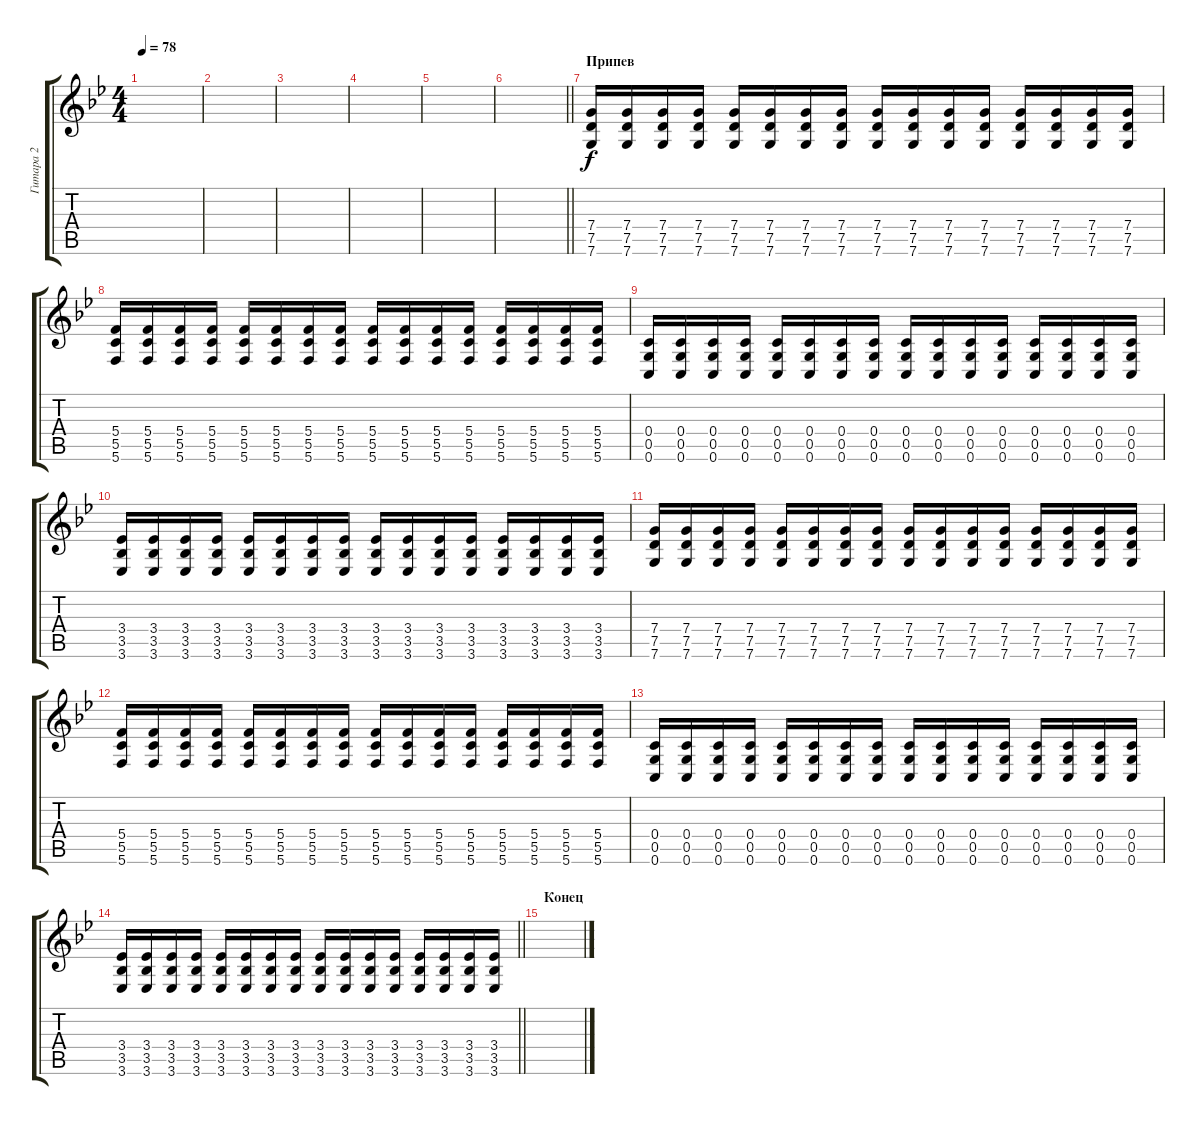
\track ("Гитара 2" "Гитара 2") {instrument overdrivenguitar}
\staff {score tabs}
\tuning (D4 A3 F3 C3 G2 C2) {hide}
\ts (4 4)
\tempo 78
\clef g2
\ks gminor
|
|
|
|
|
\barLineRight lightlight
|
\section ("" "Припев")
(7.4 7.5 7.6).16 (7.4 7.5 7.6).16 (7.4 7.5 7.6).16 (7.4 7.5 7.6).16 (7.4 7.5 7.6).16 (7.4 7.5 7.6).16 (7.4 7.5 7.6).16 (7.4 7.5 7.6).16 (7.4 7.5 7.6).16 (7.4 7.5 7.6).16 (7.4 7.5 7.6).16 (7.4 7.5 7.6).16 (7.4 7.5 7.6).16 (7.4 7.5 7.6).16 (7.4 7.5 7.6).16 (7.4 7.5 7.6).16 |
(5.4 5.5 5.6).16 (5.4 5.5 5.6).16 (5.4 5.5 5.6).16 (5.4 5.5 5.6).16 (5.4 5.5 5.6).16 (5.4 5.5 5.6).16 (5.4 5.5 5.6).16 (5.4 5.5 5.6).16 (5.4 5.5 5.6).16 (5.4 5.5 5.6).16 (5.4 5.5 5.6).16 (5.4 5.5 5.6).16 (5.4 5.5 5.6).16 (5.4 5.5 5.6).16 (5.4 5.5 5.6).16 (5.4 5.5 5.6).16 |
(0.4 0.5 0.6).16 (0.4 0.5 0.6).16 (0.4 0.5 0.6).16 (0.4 0.5 0.6).16 (0.4 0.5 0.6).16 (0.4 0.5 0.6).16 (0.4 0.5 0.6).16 (0.4 0.5 0.6).16 (0.4 0.5 0.6).16 (0.4 0.5 0.6).16 (0.4 0.5 0.6).16 (0.4 0.5 0.6).16 (0.4 0.5 0.6).16 (0.4 0.5 0.6).16 (0.4 0.5 0.6).16 (0.4 0.5 0.6).16 |
(3.4 3.5 3.6).16 (3.4 3.5 3.6).16 (3.4 3.5 3.6).16 (3.4 3.5 3.6).16 (3.4 3.5 3.6).16 (3.4 3.5 3.6).16 (3.4 3.5 3.6).16 (3.4 3.5 3.6).16 (3.4 3.5 3.6).16 (3.4 3.5 3.6).16 (3.4 3.5 3.6).16 (3.4 3.5 3.6).16 (3.4 3.5 3.6).16 (3.4 3.5 3.6).16 (3.4 3.5 3.6).16 (3.4 3.5 3.6).16 |
(7.4 7.5 7.6).16 (7.4 7.5 7.6).16 (7.4 7.5 7.6).16 (7.4 7.5 7.6).16 (7.4 7.5 7.6).16 (7.4 7.5 7.6).16 (7.4 7.5 7.6).16 (7.4 7.5 7.6).16 (7.4 7.5 7.6).16 (7.4 7.5 7.6).16 (7.4 7.5 7.6).16 (7.4 7.5 7.6).16 (7.4 7.5 7.6).16 (7.4 7.5 7.6).16 (7.4 7.5 7.6).16 (7.4 7.5 7.6).16 |
(5.4 5.5 5.6).16 (5.4 5.5 5.6).16 (5.4 5.5 5.6).16 (5.4 5.5 5.6).16 (5.4 5.5 5.6).16 (5.4 5.5 5.6).16 (5.4 5.5 5.6).16 (5.4 5.5 5.6).16 (5.4 5.5 5.6).16 (5.4 5.5 5.6).16 (5.4 5.5 5.6).16 (5.4 5.5 5.6).16 (5.4 5.5 5.6).16 (5.4 5.5 5.6).16 (5.4 5.5 5.6).16 (5.4 5.5 5.6).16 |
(0.4 0.5 0.6).16 (0.4 0.5 0.6).16 (0.4 0.5 0.6).16 (0.4 0.5 0.6).16 (0.4 0.5 0.6).16 (0.4 0.5 0.6).16 (0.4 0.5 0.6).16 (0.4 0.5 0.6).16 (0.4 0.5 0.6).16 (0.4 0.5 0.6).16 (0.4 0.5 0.6).16 (0.4 0.5 0.6).16 (0.4 0.5 0.6).16 (0.4 0.5 0.6).16 (0.4 0.5 0.6).16 (0.4 0.5 0.6).16 |
\barLineRight lightlight
(3.4 3.5 3.6).16 (3.4 3.5 3.6).16 (3.4 3.5 3.6).16 (3.4 3.5 3.6).16 (3.4 3.5 3.6).16 (3.4 3.5 3.6).16 (3.4 3.5 3.6).16 (3.4 3.5 3.6).16 (3.4 3.5 3.6).16 (3.4 3.5 3.6).16 (3.4 3.5 3.6).16 (3.4 3.5 3.6).16 (3.4 3.5 3.6).16 (3.4 3.5 3.6).16 (3.4 3.5 3.6).16 (3.4 3.5 3.6).16 |
\section ("" "Конец")
